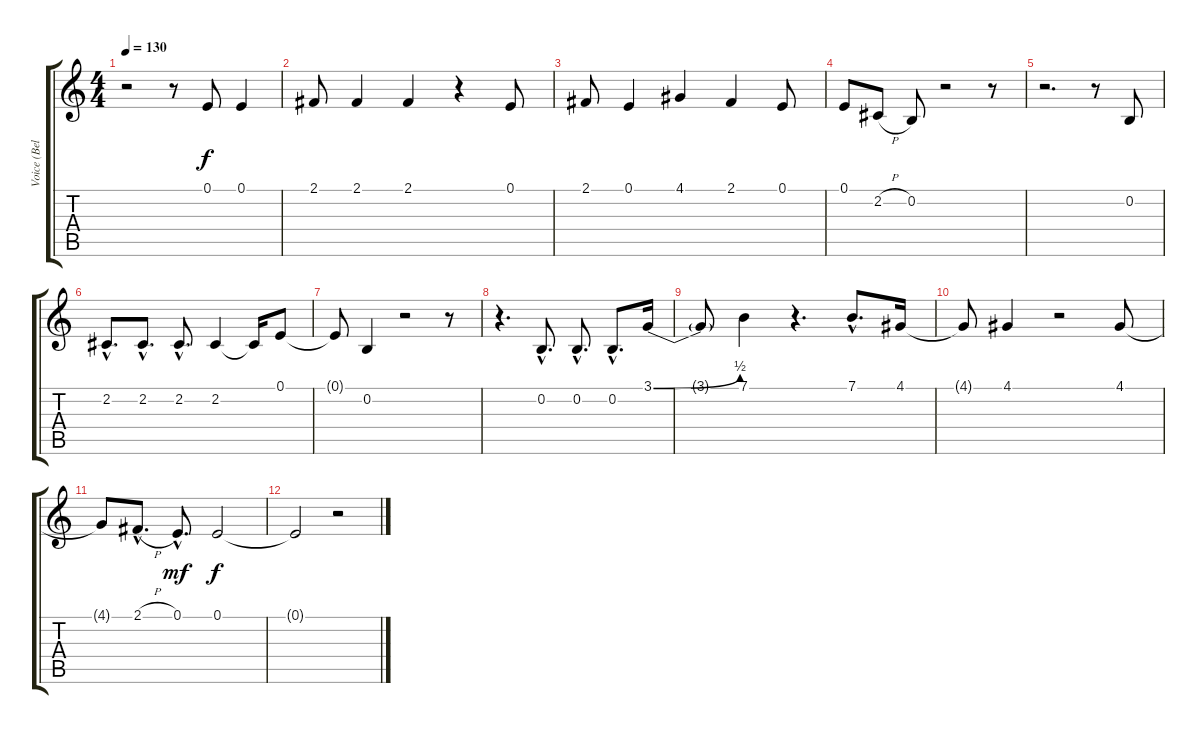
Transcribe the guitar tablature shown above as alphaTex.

\track ("Voice (Bela)" "Voice (Bel") {instrument flute}
\staff {score tabs}
\tuning (E4 B3 G3 D3 A2 E2) {hide}
\ts (4 4)
\tempo 130
\clef g2
\ks c
r.2{dy f} r.8 0.1.8 0.1.4 |
2.1.8 2.1.4 2.1.4 r.4 0.1.8 |
2.1.8 0.1.4 4.1.4 2.1.4 0.1.8 |
0.1.8 2.2{h}.8 0.2.8 r.2 r.8 |
r.2{d} r.8 0.2.8 |
2.2{hac}.8{d} 2.2{hac}.8{d} 2.2{hac}.8{d} 2.2.4 2.2{t}.16 0.1.8 |
0.1{t}.8 0.2.4 r.2 r.8 |
r.4{d} 0.2{hac}.8{d} 0.2{hac}.8{d} 0.2{hac}.8{d} 3.1{be (bend 0 0 60 2)}.16 |
3.1{t}.8 7.1.4 r.4{d} 7.1{hac}.8{d} 4.1.16 |
4.1{t}.8 4.1.4 r.2 4.1.8 |
4.1{t}.8 2.1{h hac}.8{d} 0.1{hac}.8{d dy mf} 0.1.2{dy f} |
0.1{t}.2 r.2
